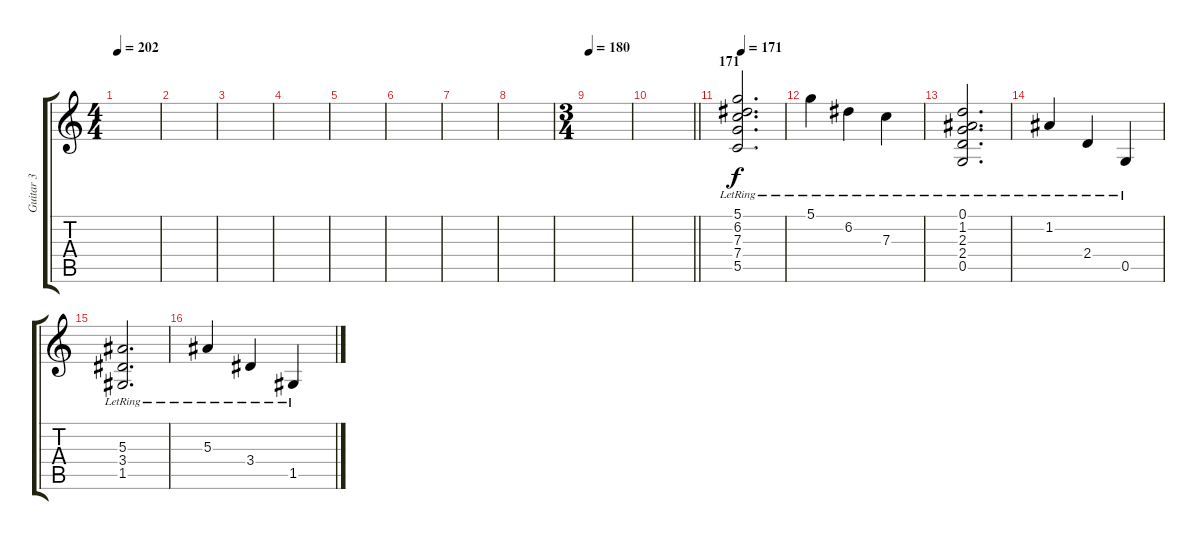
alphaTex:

\track ("Guitar 3" "Guitar 3") {instrument overdrivenguitar}
\staff {score tabs}
\tuning (D4 A3 F3 C3 G2 C2) {hide}
\ts (4 4)
\tempo 202
\clef g2
\ks c
|
|
|
|
|
|
|
|
\ts (3 4)
\tempo 180
|
\barLineRight lightlight
|
\section ("" "171")
\tempo 171
(5.1{lr} 6.2{lr} 7.3{lr} 7.4{lr} 5.5{lr}).2{d} |
5.1{lr}.4 6.2{lr}.4 7.3{lr}.4 |
(0.1{lr} 1.2{lr} 2.3{lr} 2.4{lr} 0.5{lr}).2{d} |
1.2{lr}.4 2.4{lr}.4 0.5{lr}.4 |
(5.3{lr} 3.4{lr} 1.5{lr}).2{d} |
5.3{lr}.4 3.4{lr}.4 1.5{lr}.4
